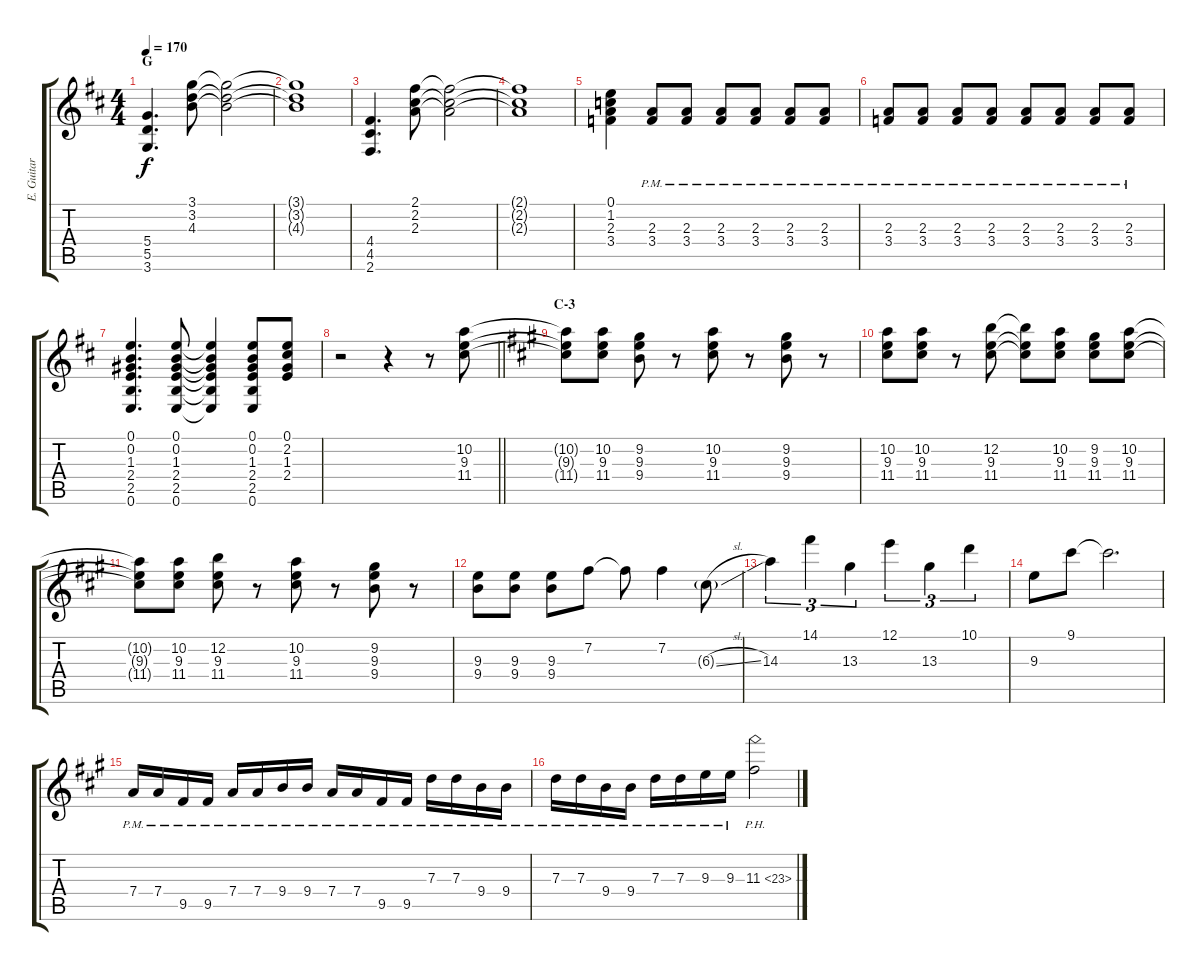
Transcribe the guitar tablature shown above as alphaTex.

\track ("E. Guitar I" "E. Guitar ") {instrument overdrivenguitar}
\staff {score tabs}
\tuning (E4 B3 G3 D3 A2 E2) {hide}
\ts (4 4)
\section ("" "G")
\tempo 170
\clef g2
\ks d
(5.4 5.5 3.6).4{d dy f} (3.1 3.2 4.3).8 (3.1{t} 3.2{t} 4.3{t}).2 |
(3.1{t} 3.2{t} 4.3{t}).1 |
(4.4 4.5 2.6).4{d} (2.1 2.2 2.3).8 (2.1{t} 2.2{t} 2.3{t}).2 |
(2.1{t} 2.2{t} 2.3{t}).1 |
(0.1 1.2 2.3 3.4).4 (2.3{pm} 3.4{pm}).8 (2.3{pm} 3.4{pm}).8 (2.3{pm} 3.4{pm}).8 (2.3{pm} 3.4{pm}).8 (2.3{pm} 3.4{pm}).8 (2.3{pm} 3.4{pm}).8 |
(2.3{pm} 3.4{pm}).8 (2.3{pm} 3.4{pm}).8 (2.3{pm} 3.4{pm}).8 (2.3{pm} 3.4{pm}).8 (2.3{pm} 3.4{pm}).8 (2.3{pm} 3.4{pm}).8 (2.3{pm} 3.4{pm}).8 (2.3{pm} 3.4{pm}).8 |
(0.1 0.2 1.3 2.4 2.5 0.6).4{d} (0.1 0.2 1.3 2.4 2.5 0.6).8 (0.1{t} 0.2{t} 1.3{t} 2.4{t} 2.5{t} 0.6{t}).4 (0.1 0.2 1.3 2.4 2.5 0.6).8 (0.1 2.2 1.3 2.4).8 |
\barLineRight lightlight
r.2 r.4 r.8 (10.2 9.3 11.4).8 |
\section ("" "C-3")
\ks a
(10.2{t} 9.3{t} 11.4{t}).8 (10.2 9.3 11.4).8 (9.2 9.3 9.4).8 r.8 (10.2 9.3 11.4).8 r.8 (9.2 9.3 9.4).8 r.8 |
(10.2 9.3 11.4).8 (10.2 9.3 11.4).8 r.8 (12.2 9.3 11.4).8 (12.2{t} 9.3{t} 11.4{t}).8 (10.2 9.3 11.4).8 (9.2 9.3 11.4).8 (10.2 9.3 11.4).8 |
(10.2{t} 9.3{t} 11.4{t}).8 (10.2 9.3 11.4).8 (12.2 9.3 11.4).8 r.8 (10.2 9.3 11.4).8 r.8 (9.2 9.3 9.4).8 r.8 |
(9.3 9.4).8 (9.3 9.4).8 (9.3 9.4).8 7.2.8 7.2{t}.8 7.2.4 6.3{sl g}.8 |
14.3.4{tu (3 2)} 14.1.4{tu (3 2)} 13.3.4{tu (3 2)} 12.1.4{tu (3 2)} 13.3.4{tu (3 2)} 10.1.4{tu (3 2)} |
9.3.8 9.1.8 9.1{t}.2{d} |
7.4{pm}.16 7.4{pm}.16 9.5{pm}.16 9.5{pm}.16 7.4{pm}.16 7.4{pm}.16 9.4{pm}.16 9.4{pm}.16 7.4{pm}.16 7.4{pm}.16 9.5{pm}.16 9.5{pm}.16 7.3{pm}.16 7.3{pm}.16 9.4{pm}.16 9.4{pm}.16 |
7.3{pm}.16 7.3{pm}.16 9.4{pm}.16 9.4{pm}.16 7.3{pm}.16 7.3{pm}.16 9.3{pm}.16 9.3{pm}.16 11.3{ph 12}.2
